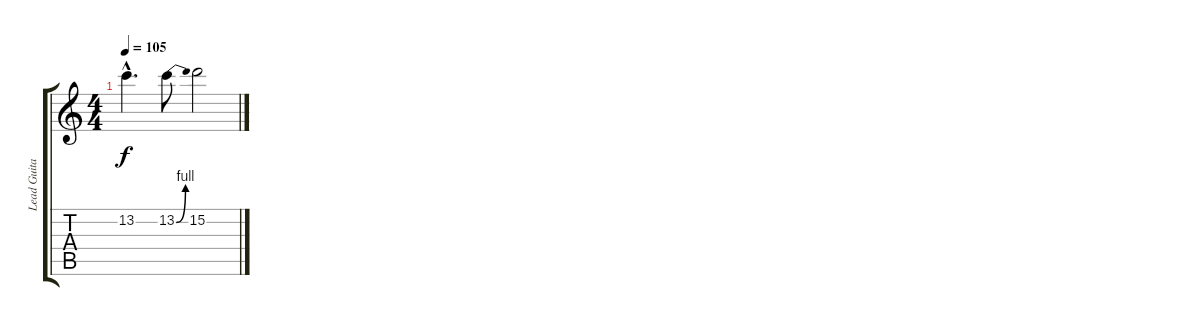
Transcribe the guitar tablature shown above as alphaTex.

\track ("Lead Guitar" "Lead Guita") {instrument distortionguitar}
\staff {score tabs}
\tuning (E4 B3 G3 D3 A2 E2) {hide}
\ts (4 4)
\tempo 105
\clef g2
\ks c
13.2{hac}.4{d dy f} 13.2{be (bend 0 0 60 4)}.8 15.2.2
